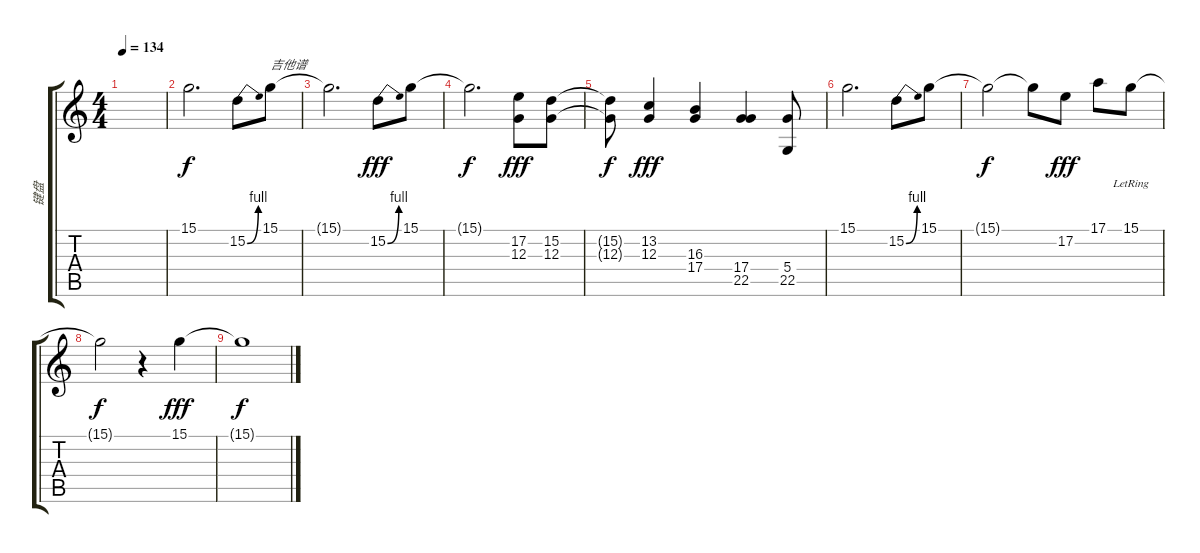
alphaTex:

\track ("键盘" "键盘") {instrument lead2sawtooth}
\staff {score tabs}
\tuning (E4 B3 G3 D3 A2 E2) {hide}
\ts (4 4)
\tempo 134
\clef g2
\ks c
|
15.1.2{d} 15.2{be (bend 0 0 60 4)}.8 15.1.8{txt "吉他谱"} |
15.1{t}.2{d dy f} 15.2{be (bend 0 0 60 4)}.8{dy fff} 15.1.8 |
15.1{t}.2{d dy f} (17.2 12.3).8{dy fff} (15.2 12.3).8 |
(15.2{t} 12.3{t}).8{dy f} (13.2 12.3).4{dy fff} (16.3 17.4).4 (17.4 22.5).4 (5.4 22.5).8 |
15.1.2{d} 15.2{be (bend 0 0 60 4)}.8 15.1.8 |
15.1{t}.2{dy f} 15.1{t}.8 17.2.8{dy fff} 17.1.8 15.1{lr}.8 |
15.1{t}.2{dy f} r.4 15.1.4{dy fff} |
15.1{t}.1{dy f}
